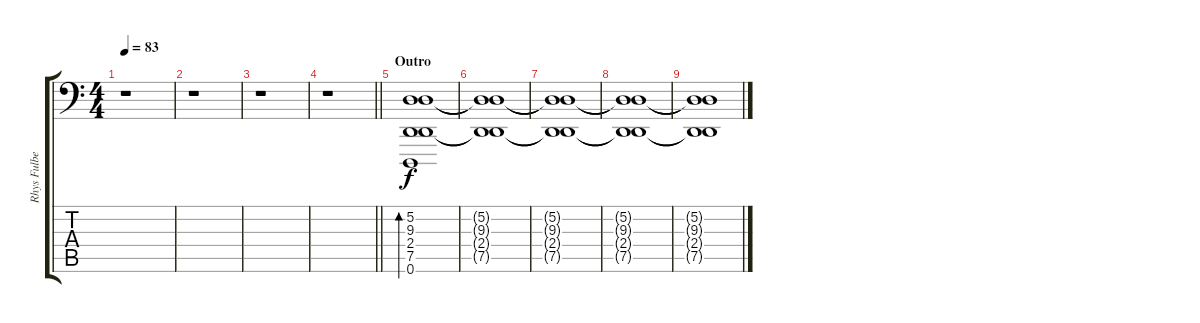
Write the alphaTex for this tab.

\track ("Rhys Fulber 2" "Rhys Fulbe") {instrument acousticgrandpiano}
\staff {score tabs}
\tuning (D3 A2 F2 C2 G1 D1) {hide}
\ts (4 4)
\tempo 83
\clef f4
\ks c
r.1{dy f} |
r.1 |
r.1 |
\barLineRight lightlight
r.1 |
\section ("" "Outro")
(5.2 9.3 2.4 7.5 0.6).1{bd 60 volume 12 instrument acousticgrandpiano} |
(5.2{t} 9.3{t} 2.4{t} 7.5{t}).1 |
(5.2{t} 9.3{t} 2.4{t} 7.5{t}).1 |
(5.2{t} 9.3{t} 2.4{t} 7.5{t}).1 |
(5.2{t} 9.3{t} 2.4{t} 7.5{t}).1
